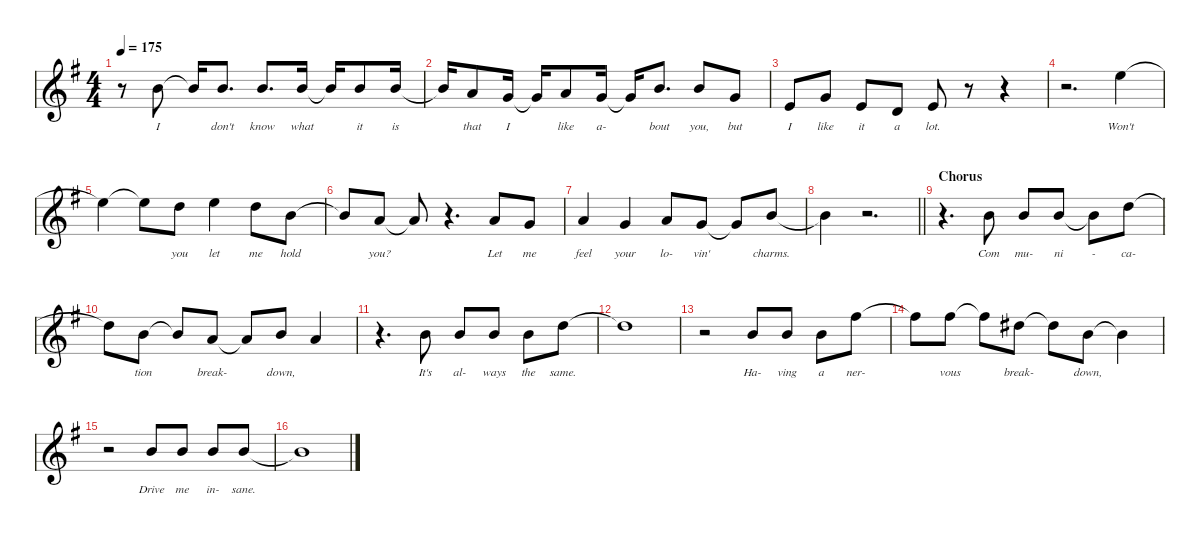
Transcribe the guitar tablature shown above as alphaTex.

\hideDynamics
\bracketExtendMode nobrackets
\singleTrackTrackNamePolicy hidden
\multiTrackTrackNamePolicy hidden
\firstSystemTrackNameMode fullname
\firstSystemTrackNameOrientation horizontal
\otherSystemsTrackNameOrientation horizontal
\track ("Vocal" "S-Gt") {mute instrument lead6voice}
\staff {score}
\tuning (E4 B3 G3 D3 A2 E2)
\ts (4 4)
\tempo 175
\clef g2
\ks g
r.8{dy f beam Down} 12.2{acc forcenatural}.8{lyrics (0 "I") lyrics (1 "") lyrics (2 "") lyrics (3 "") lyrics (4 "") beam Down} 12.2{t acc forcenatural}.16{beam Up} 12.2{acc forcenatural}.8{d lyrics (0 "don't") lyrics (1 "") lyrics (2 "") lyrics (3 "") lyrics (4 "") beam Up} 12.2{acc forcenatural}.8{d lyrics (0 "know") lyrics (1 "") lyrics (2 "") lyrics (3 "") lyrics (4 "") beam Up} 12.2{acc forcenatural}.16{lyrics (0 "what") lyrics (1 "") lyrics (2 "") lyrics (3 "") lyrics (4 "") beam Up} 12.2{t acc forcenatural}.16{beam Up} 12.2{acc forcenatural}.8{lyrics (0 "it") lyrics (1 "") lyrics (2 "") lyrics (3 "") lyrics (4 "") beam Up} 12.2{acc forcenatural}.16{lyrics (0 "is") lyrics (1 "") lyrics (2 "") lyrics (3 "") lyrics (4 "") beam Up} |
12.2{t acc forcenatural}.16{beam Up} 10.2{acc forcenatural}.8{lyrics (0 "that") lyrics (1 "") lyrics (2 "") lyrics (3 "") lyrics (4 "") beam Up} 12.3{acc forcenatural}.16{lyrics (0 "I") lyrics (1 "") lyrics (2 "") lyrics (3 "") lyrics (4 "") beam Up} 12.3{t acc forcenatural}.16{beam Up} 10.2{acc forcenatural}.8{lyrics (0 "like") lyrics (1 "") lyrics (2 "") lyrics (3 "") lyrics (4 "") beam Up} 12.3{acc forcenatural}.16{lyrics (0 "a-") lyrics (1 "") lyrics (2 "") lyrics (3 "") lyrics (4 "") beam Up} 12.3{t acc forcenatural}.16{beam Up} 12.2{acc forcenatural}.8{d lyrics (0 "bout") lyrics (1 "") lyrics (2 "") lyrics (3 "") lyrics (4 "") beam Up} 12.2{acc forcenatural}.8{lyrics (0 "you,") lyrics (1 "") lyrics (2 "") lyrics (3 "") lyrics (4 "") beam Up} 12.3{acc forcenatural}.8{lyrics (0 "but") lyrics (1 "") lyrics (2 "") lyrics (3 "") lyrics (4 "") beam Up} |
9.3{acc forcenatural}.8{lyrics (0 "I") lyrics (1 "") lyrics (2 "") lyrics (3 "") lyrics (4 "") beam Up} 12.3{acc forcenatural}.8{lyrics (0 "like") lyrics (1 "") lyrics (2 "") lyrics (3 "") lyrics (4 "") beam Up} 9.3{acc forcenatural}.8{lyrics (0 "it") lyrics (1 "") lyrics (2 "") lyrics (3 "") lyrics (4 "") beam Up} 12.4{acc forcenatural}.8{lyrics (0 "a") lyrics (1 "") lyrics (2 "") lyrics (3 "") lyrics (4 "") beam Up} 9.3{acc forcenatural}.8{lyrics (0 "lot.") lyrics (1 "") lyrics (2 "") lyrics (3 "") lyrics (4 "") beam Up} r.8{beam Up} r.4{beam Up} |
r.2{d beam Down} 12.1{acc forcenatural}.4{lyrics (0 "Won't") lyrics (1 "") lyrics (2 "") lyrics (3 "") lyrics (4 "") beam Down} |
12.1{t acc forcenatural}.4{beam Down} 12.1{t acc forcenatural}.8{beam Down} 10.1{acc forcenatural}.8{lyrics (0 "you") lyrics (1 "") lyrics (2 "") lyrics (3 "") lyrics (4 "") beam Down} 12.1{acc forcenatural}.4{lyrics (0 "let") lyrics (1 "") lyrics (2 "") lyrics (3 "") lyrics (4 "") beam Down} 10.1{acc forcenatural}.8{lyrics (0 "me") lyrics (1 "") lyrics (2 "") lyrics (3 "") lyrics (4 "") beam Down} 12.2{acc forcenatural}.8{lyrics (0 "hold") lyrics (1 "") lyrics (2 "") lyrics (3 "") lyrics (4 "") beam Down} |
12.2{t acc forcenatural}.8{beam Up} 10.2{acc forcenatural}.8{lyrics (0 "you?") lyrics (1 "") lyrics (2 "") lyrics (3 "") lyrics (4 "") beam Up} 10.2{t acc forcenatural}.8{beam Up} r.4{d beam Up} 10.2{acc forcenatural}.8{lyrics (0 "Let") lyrics (1 "") lyrics (2 "") lyrics (3 "") lyrics (4 "") beam Up} 12.3{acc forcenatural}.8{lyrics (0 "me") lyrics (1 "") lyrics (2 "") lyrics (3 "") lyrics (4 "") beam Up} |
10.2{acc forcenatural}.4{lyrics (0 "feel") lyrics (1 "") lyrics (2 "") lyrics (3 "") lyrics (4 "") beam Up} 12.3{acc forcenatural}.4{lyrics (0 "your") lyrics (1 "") lyrics (2 "") lyrics (3 "") lyrics (4 "") beam Up} 10.2{acc forcenatural}.8{lyrics (0 "lo-") lyrics (1 "") lyrics (2 "") lyrics (3 "") lyrics (4 "") beam Up} 12.3{acc forcenatural}.8{lyrics (0 "vin'") lyrics (1 "") lyrics (2 "") lyrics (3 "") lyrics (4 "") beam Up} 12.3{t acc forcenatural}.8{beam Up} 12.2{acc forcenatural}.8{lyrics (0 "charms.") lyrics (1 "") lyrics (2 "") lyrics (3 "") lyrics (4 "") beam Up} |
\barLineRight lightlight
12.2{t acc forcenatural}.4{beam Down} r.2{d beam Down} |
\section ("" "Chorus")
r.4{d beam Down} 12.2{acc forcenatural}.8{lyrics (0 "Com") lyrics (1 "") lyrics (2 "") lyrics (3 "") lyrics (4 "") beam Down} 12.2{acc forcenatural}.8{lyrics (0 "mu-") lyrics (1 "") lyrics (2 "") lyrics (3 "") lyrics (4 "") beam Up} 12.2{acc forcenatural}.8{lyrics (0 "ni") lyrics (1 "") lyrics (2 "") lyrics (3 "") lyrics (4 "") beam Up} 12.2{t acc forcenatural}.8{lyrics (0 "-") lyrics (1 "") lyrics (2 "") lyrics (3 "") lyrics (4 "") beam Down} 10.1{acc forcenatural}.8{lyrics (0 "ca-") lyrics (1 "") lyrics (2 "") lyrics (3 "") lyrics (4 "") beam Down} |
10.1{t acc forcenatural}.8{beam Down} 12.2{acc forcenatural}.8{lyrics (0 "tion") lyrics (1 "") lyrics (2 "") lyrics (3 "") lyrics (4 "") beam Down} 12.2{t acc forcenatural}.8{beam Up} 10.2{acc forcenatural}.8{lyrics (0 "break-") lyrics (1 "") lyrics (2 "") lyrics (3 "") lyrics (4 "") beam Up} 10.2{t acc forcenatural}.8{beam Up} 12.2{acc forcenatural}.8{lyrics (0 "down,") lyrics (1 "") lyrics (2 "") lyrics (3 "") lyrics (4 "") beam Up} 10.2{acc forcenatural}.4{beam Up} |
r.4{d beam Down} 12.2{acc forcenatural}.8{lyrics (0 "It's") lyrics (1 "") lyrics (2 "") lyrics (3 "") lyrics (4 "") beam Down} 12.2{acc forcenatural}.8{lyrics (0 "al-") lyrics (1 "") lyrics (2 "") lyrics (3 "") lyrics (4 "") beam Up} 12.2{acc forcenatural}.8{lyrics (0 "ways") lyrics (1 "") lyrics (2 "") lyrics (3 "") lyrics (4 "") beam Up} 12.2{acc forcenatural}.8{lyrics (0 "the") lyrics (1 "") lyrics (2 "") lyrics (3 "") lyrics (4 "") beam Down} 10.1{acc forcenatural}.8{lyrics (0 "same.") lyrics (1 "") lyrics (2 "") lyrics (3 "") lyrics (4 "") beam Down} |
10.1{t acc forcenatural}.1{beam Down} |
r.2{beam Down} 12.2{acc forcenatural}.8{lyrics (0 "Ha-") lyrics (1 "") lyrics (2 "") lyrics (3 "") lyrics (4 "") beam Up} 12.2{acc forcenatural}.8{lyrics (0 "ving") lyrics (1 "") lyrics (2 "") lyrics (3 "") lyrics (4 "") beam Up} 12.2{acc forcenatural}.8{lyrics (0 "a") lyrics (1 "") lyrics (2 "") lyrics (3 "") lyrics (4 "") beam Down} 14.1{acc #}.8{lyrics (0 "ner-") lyrics (1 "") lyrics (2 "") lyrics (3 "") lyrics (4 "") beam Down} |
14.1{t acc #}.8{beam Down} 14.1{acc #}.8{lyrics (0 "vous") lyrics (1 "") lyrics (2 "") lyrics (3 "") lyrics (4 "") beam Down} 14.1{t acc #}.8{beam Down} 11.1{acc #}.8{lyrics (0 "break-") lyrics (1 "") lyrics (2 "") lyrics (3 "") lyrics (4 "") beam Down} 11.1{t acc #}.8{beam Down} 12.2{acc forcenatural}.8{lyrics (0 "down,") lyrics (1 "") lyrics (2 "") lyrics (3 "") lyrics (4 "") beam Down} 12.2{t acc forcenatural}.4{beam Down} |
r.2{beam Down} 12.2{acc forcenatural}.8{lyrics (0 "Drive") lyrics (1 "") lyrics (2 "") lyrics (3 "") lyrics (4 "") beam Up} 12.2{acc forcenatural}.8{lyrics (0 "me") lyrics (1 "") lyrics (2 "") lyrics (3 "") lyrics (4 "") beam Up} 12.2{acc forcenatural}.8{lyrics (0 "in-") lyrics (1 "") lyrics (2 "") lyrics (3 "") lyrics (4 "") beam Up} 12.2{acc forcenatural}.8{lyrics (0 "sane.") lyrics (1 "") lyrics (2 "") lyrics (3 "") lyrics (4 "") beam Up} |
12.2{t acc forcenatural}.1{beam Down}
